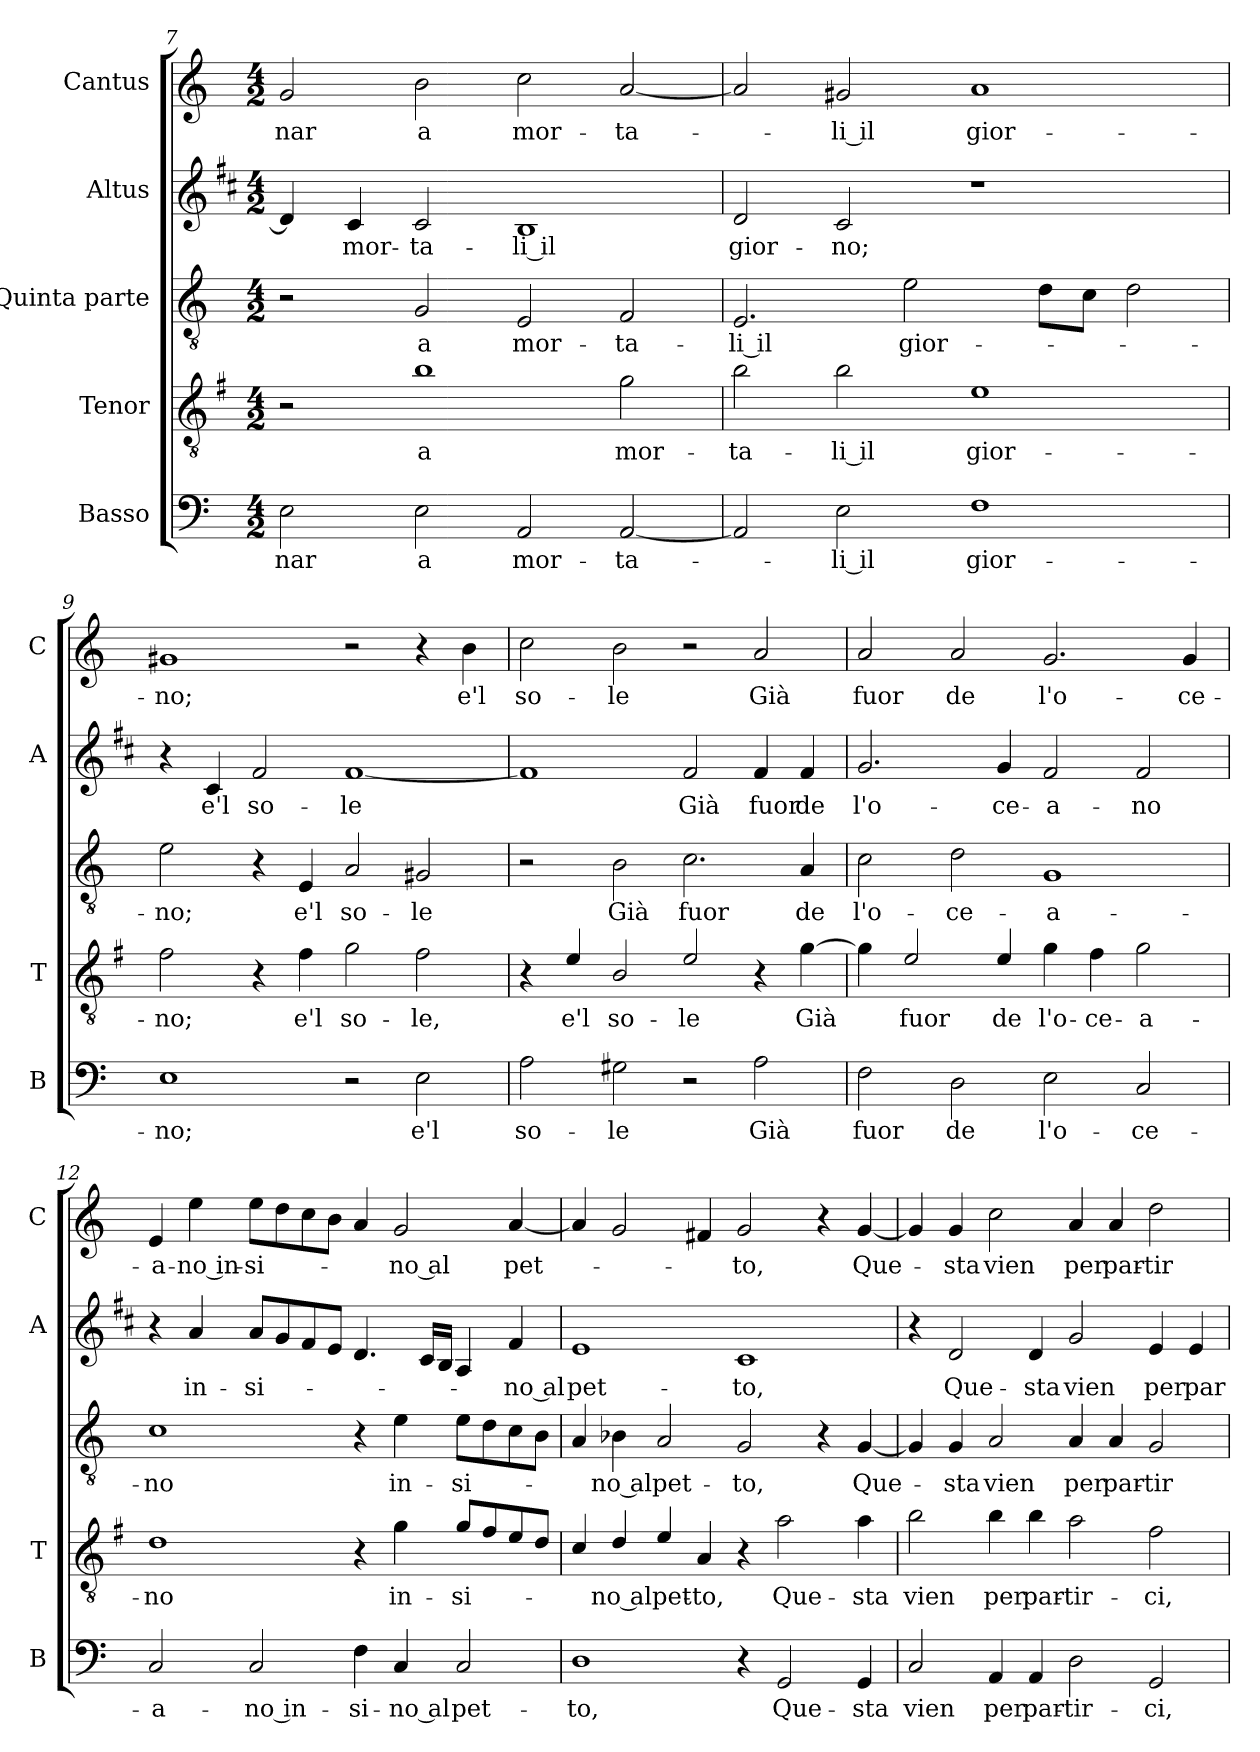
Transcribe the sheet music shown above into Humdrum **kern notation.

**kern	**text	**kern	**text	**kern	**text	**kern	**text	**kern	**text
*part5	*part5	*part4	*part4	*part3	*part3	*part2	*part2	*part1	*part1
*staff5	*staff5	*staff4	*staff4	*staff3	*staff3	*staff2	*staff2	*staff1	*staff1
*I"Basso	*	*I"Tenor	*	*I"Quinta parte	*	*I"Altus	*	*I"Cantus	*
*I'B	*	*I'T	*	*	*	*I'A	*	*I'C	*
*clefF4	*	*clefGv2	*	*clefGv2	*	*clefG2	*	*clefG2	*
*	*	*ITrd4c7	*	*	*	*ITrd1c2	*	*	*
*k[]	*	*k[]	*	*k[]	*	*k[]	*	*k[]	*
*C:	*	*C:	*	*C:	*	*C:	*	*C:	*
*M4/2	*	*M4/2	*	*M4/2	*	*M4/2	*	*M4/2	*
=7	=7	=7	=7	=7	=7	=7	=7	=7	=7
!	!LO:LY:b	!	!	!	!	!	!	!	!LO:LY:b
2E\	-nar	2r	.	2r	.	4c/]	.	2g/	-nar
!	!	!	!	!	!	!	!LO:LY:b	!	!
.	.	.	.	.	.	4B/	mor-	.	.
!	!LO:LY:b	!	!LO:LY:b	!	!LO:LY:b	!	!LO:LY:b	!	!LO:LY:b
2E\	a	1e	a	2G/	a	2B/	-ta-	2b\	a
!	!LO:LY:b	!	!	!	!LO:LY:b	!	!LO:LY:b	!	!LO:LY:b
2AA/	mor-	.	.	2E/	mor-	1A	-li il	2cc\	mor-
!	!LO:LY:b	!	!LO:LY:b	!	!LO:LY:b	!	!	!	!LO:LY:b
[2AA/	-ta-	2c\	mor-	2F/	-ta-	.	.	[2a/	-ta-
=8	=8	=8	=8	=8	=8	=8	=8	=8	=8
!	!	!	!LO:LY:b	!	!LO:LY:b	!	!LO:LY:b	!	!
2AA/]	.	2e\	-ta-	2.E/	-li il	2c/	gior-	2a/]	.
!	!LO:LY:b	!	!LO:LY:b	!	!	!	!LO:LY:b	!	!LO:LY:b
2E\	-li il	2e\	-li il	.	.	2B/	-no;	2g#X/	-li il
!	!	!	!	!	!LO:LY:b	!	!	!	!
.	.	.	.	2e\	gior-	.	.	.	.
!	!LO:LY:b	!	!LO:LY:b	!	!	!	!	!	!LO:LY:b
1F	gior-	1A	gior-	.	.	1r	.	1a	gior-
.	.	.	.	8d\L	.	.	.	.	.
.	.	.	.	8c\J	.	.	.	.	.
.	.	.	.	2d\	.	.	.	.	.
!!LO:PB:g=z
=9	=9	=9	=9	=9	=9	=9	=9	=9	=9
!	!LO:LY:b	!	!LO:LY:b	!	!LO:LY:b	!	!	!	!LO:LY:b
1E	-no;	2B\	-no;	2e\	-no;	4r	.	1g#X	-no;
!	!	!	!	!	!	!	!LO:LY:b	!	!
.	.	.	.	.	.	4B/	e'l	.	.
!	!	!	!	!	!	!	!LO:LY:b	!	!
.	.	4r	.	4r	.	2e/	so-	.	.
!	!	!	!LO:LY:b	!	!LO:LY:b	!	!	!	!
.	.	4B\	e'l	4E/	e'l	.	.	.	.
!	!	!	!LO:LY:b	!	!LO:LY:b	!	!LO:LY:b	!	!
2r	.	2c\	so-	2A/	so-	[1e	-le	2r	.
!	!LO:LY:b	!	!LO:LY:b	!	!LO:LY:b	!	!	!	!
2E\	e'l	2B\	-le,	2G#X/	-le	.	.	4r	.
!	!	!	!	!	!	!	!	!	!LO:LY:b
.	.	.	.	.	.	.	.	4b\	e'l
=10	=10	=10	=10	=10	=10	=10	=10	=10	=10
!	!LO:LY:b	!	!	!	!	!	!	!	!LO:LY:b
2A\	so-	4r	.	2r	.	1e]	.	2cc\	so-
!	!	!	!LO:LY:b	!	!	!	!	!	!
.	.	4A/	e'l	.	.	.	.	.	.
!	!LO:LY:b	!	!LO:LY:b	!	!LO:LY:b	!	!	!	!LO:LY:b
2G#X\	-le	2E/	so-	2B\	Già	.	.	2b\	-le
!	!	!	!LO:LY:b	!	!LO:LY:b	!	!LO:LY:b	!	!
2r	.	2A/	-le	2.c\	fuor	2e/	Già	2r	.
!	!LO:LY:b	!	!	!	!	!	!LO:LY:b	!	!LO:LY:b
2A\	Già	4r	.	.	.	4e/	fuor	2a/	Già
!	!	!	!LO:LY:b	!	!LO:LY:b	!	!LO:LY:b	!	!
.	.	[4c\	Già	4A/	de	4e/	de	.	.
=11	=11	=11	=11	=11	=11	=11	=11	=11	=11
!	!LO:LY:b	!	!	!	!LO:LY:b	!	!LO:LY:b	!	!LO:LY:b
2F\	fuor	4c\]	.	2c\	l'o-	2.f/	l'o-	2a/	fuor
!	!	!	!LO:LY:b	!	!	!	!	!	!
.	.	2A/	fuor	.	.	.	.	.	.
!	!LO:LY:b	!	!	!	!LO:LY:b	!	!	!	!LO:LY:b
2D\	de	.	.	2d\	-ce-	.	.	2a/	de
!	!	!	!LO:LY:b	!	!	!	!LO:LY:b	!	!
.	.	4A/	de	.	.	4f/	-ce-	.	.
!	!LO:LY:b	!	!LO:LY:b	!	!LO:LY:b	!	!LO:LY:b	!	!LO:LY:b
2E\	l'o-	4c\	l'o-	1G	-a-	2e/	-a-	2.g/	l'o-
!	!	!	!LO:LY:b	!	!	!	!	!	!
.	.	4B\	-ce-	.	.	.	.	.	.
!	!LO:LY:b	!	!LO:LY:b	!	!	!	!LO:LY:b	!	!
2C/	-ce-	2c\	-a-	.	.	2e/	-no	.	.
!	!	!	!	!	!	!	!	!	!LO:LY:b
.	.	.	.	.	.	.	.	4g/	-ce-
=12	=12	=12	=12	=12	=12	=12	=12	=12	=12
!	!LO:LY:b	!	!LO:LY:b	!	!LO:LY:b	!	!	!	!LO:LY:b
2C/	-a-	1G	-no	1c	-no	4r	.	4e/	-a-
!	!	!	!	!	!	!	!LO:LY:b	!	!LO:LY:b
.	.	.	.	.	.	4g/	in-	4ee\	-no in-
!	!LO:LY:b	!	!	!	!	!	!LO:LY:b	!	!LO:LY:b
2C/	-no in-	.	.	.	.	8g/L	-si-	8ee\L	-si-
.	.	.	.	.	.	8f/	.	8dd\	.
.	.	.	.	.	.	8e/	.	8cc\	.
.	.	.	.	.	.	8d/J	.	8b\J	.
!	!LO:LY:b	!	!	!	!	!	!	!	!
4F\	-si-	4r	.	4r	.	4.c/	.	4a/	.
!	!LO:LY:b	!	!LO:LY:b	!	!LO:LY:b	!	!	!	!LO:LY:b
4C/	-no al	4c\	in-	4e\	in-	.	.	2g/	-no al
.	.	.	.	.	.	16B/LL	.	.	.
.	.	.	.	.	.	16A/JJ	.	.	.
!	!LO:LY:b	!	!LO:LY:b	!	!LO:LY:b	!	!	!	!
2C/	pet-	8c/L	-si-	8e\L	-si-	4G/	.	.	.
.	.	8B/	.	8d\	.	.	.	.	.
!	!	!	!	!	!	!	!LO:LY:b	!	!LO:LY:b
.	.	8A/	.	8c\	.	4e/	-no al	[4a/	pet-
.	.	8G/J	.	8B\J	.	.	.	.	.
!!LO:LB:g=z
=13	=13	=13	=13	=13	=13	=13	=13	=13	=13
!	!LO:LY:b	!	!	!	!	!	!LO:LY:b	!	!
1D	-to,	4F/	.	4A/	.	1d	pet-	4a/]	.
!	!	!	!LO:LY:b	!	!LO:LY:b	!	!	!	!
.	.	4G/	-no al	4B-X\	-no al	.	.	2g/	.
!	!	!	!LO:LY:b	!	!LO:LY:b	!	!	!	!
.	.	4A/	pet-	2A/	pet-	.	.	.	.
!	!	!	!LO:LY:b	!	!	!	!	!	!
.	.	4D/	-to,	.	.	.	.	4f#X/	.
!	!	!	!	!	!LO:LY:b	!	!LO:LY:b	!	!LO:LY:b
4r	.	4r	.	2G/	-to,	1B	-to,	2g/	-to,
!	!LO:LY:b	!	!LO:LY:b	!	!	!	!	!	!
2GG/	Que-	2d\	Que-	.	.	.	.	.	.
.	.	.	.	4r	.	.	.	4r	.
!	!LO:LY:b	!	!LO:LY:b	!	!LO:LY:b	!	!	!	!LO:LY:b
4GG/	-sta	4d\	-sta	[4G/	Que-	.	.	[4g/	Que-
=14	=14	=14	=14	=14	=14	=14	=14	=14	=14
!	!LO:LY:b	!	!LO:LY:b	!	!	!	!	!	!
2C/	vien	2e\	vien	4G/]	.	4r	.	4g/]	.
!	!	!	!	!	!LO:LY:b	!	!LO:LY:b	!	!LO:LY:b
.	.	.	.	4G/	-sta	2c/	Que-	4g/	-sta
!	!LO:LY:b	!	!LO:LY:b	!	!LO:LY:b	!	!	!	!LO:LY:b
4AA/	per	4e\	per	2A/	vien	.	.	2cc\	vien
!	!LO:LY:b	!	!LO:LY:b	!	!	!	!LO:LY:b	!	!
4AA/	par-	4e\	par-	.	.	4c/	-sta	.	.
!	!LO:LY:b	!	!LO:LY:b	!	!LO:LY:b	!	!LO:LY:b	!	!LO:LY:b
2D\	-tir-	2d\	-tir-	4A/	per	2f/	vien	4a/	per
!	!	!	!	!	!LO:LY:b	!	!	!	!LO:LY:b
.	.	.	.	4A/	par-	.	.	4a/	par-
!	!LO:LY:b	!	!LO:LY:b	!	!LO:LY:b	!	!LO:LY:b	!	!LO:LY:b
2GG/	-ci,	2B\	-ci,	2G/	-tir-	4d/	per	2dd\	-tir-
!	!	!	!	!	!	!	!LO:LY:b	!	!
.	.	.	.	.	.	4d/	par-	.	.
=	=	=	=	=	=	=	=	=	=
*-	*-	*-	*-	*-	*-	*-	*-	*-	*-
